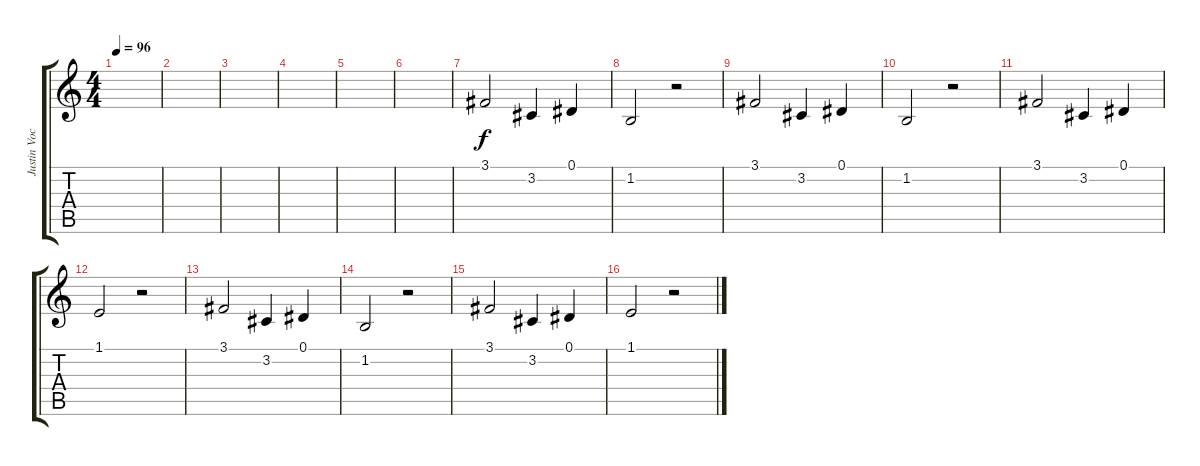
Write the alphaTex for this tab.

\track ("Justin Vocals" "Justin Voc") {instrument oboe}
\staff {score tabs}
\tuning (Eb4 Bb3 Gb3 Db3 Ab2 Eb2) {hide}
\ts (4 4)
\tempo 96
\clef g2
\ks c
|
|
|
|
|
|
3.1.2 3.2.4 0.1.4 |
1.2.2 r.2 |
3.1.2 3.2.4 0.1.4 |
1.2.2 r.2 |
3.1.2 3.2.4 0.1.4 |
1.1.2 r.2 |
3.1.2 3.2.4 0.1.4 |
1.2.2 r.2 |
3.1.2 3.2.4 0.1.4 |
1.1.2 r.2
